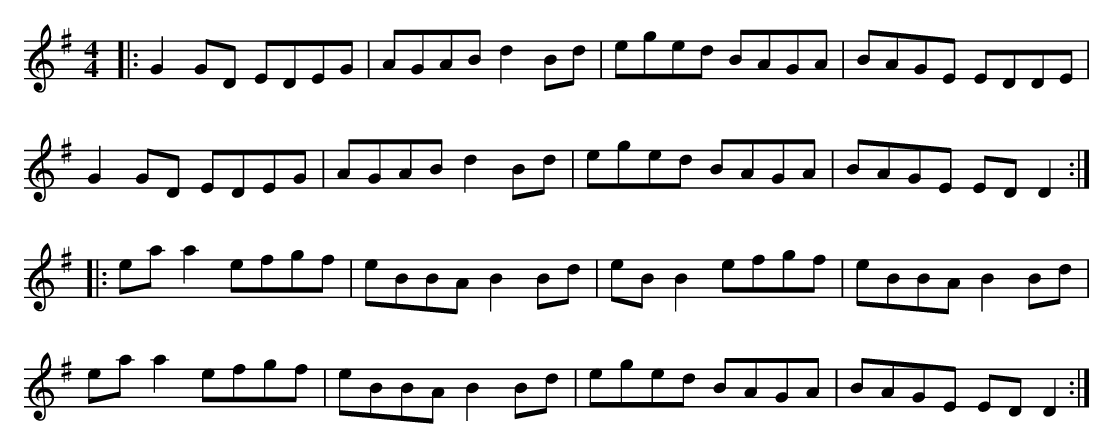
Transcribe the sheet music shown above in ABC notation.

X:1
M:4/4
K:G
|:G2 GD EDEG|AGAB d2 Bd|eged BAGA|BAGE EDDE|
G2 GD EDEG|AGAB d2 Bd|eged BAGA|BAGE ED D2:|
|:ea a2 efgf|eBBA B2 Bd|eB B2 efgf|eBBA B2 Bd|
ea a2 efgf|eBBA B2 Bd|eged BAGA|BAGE EDD2:|
